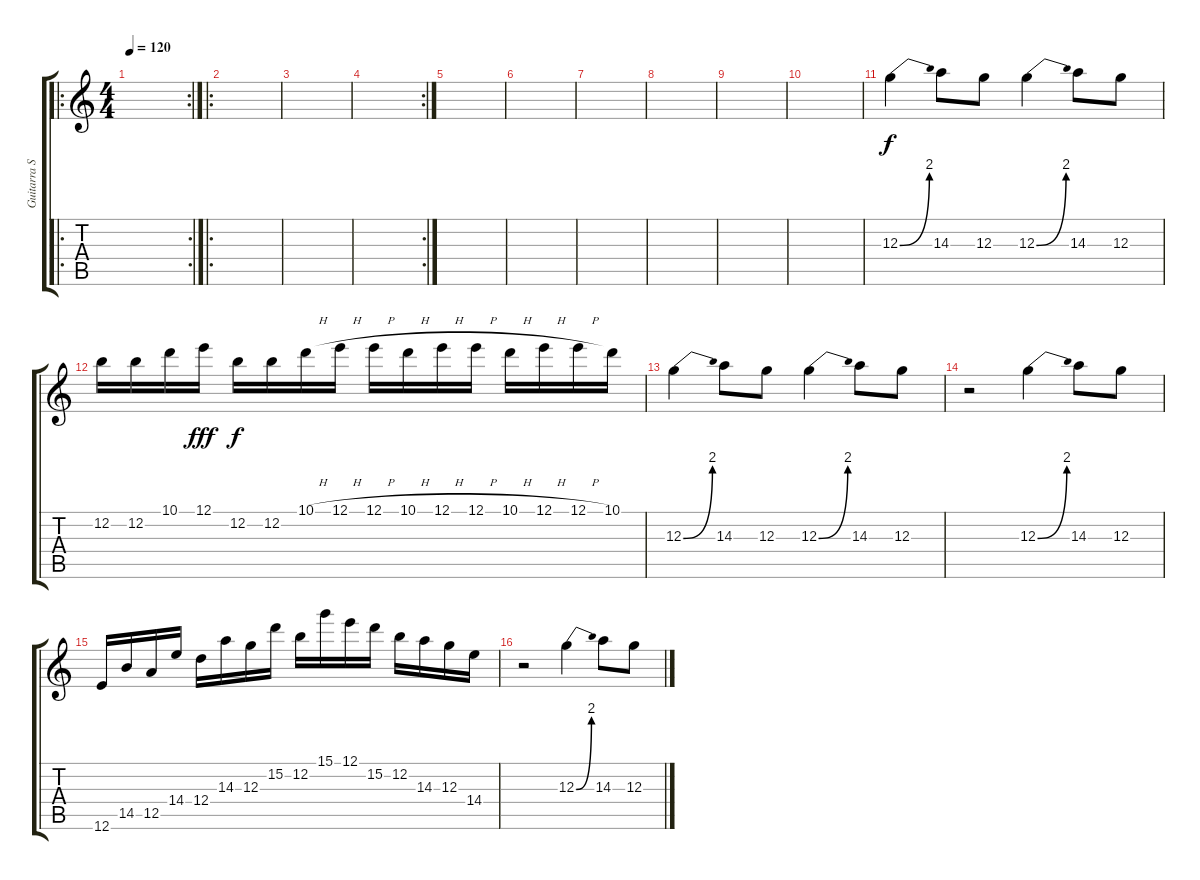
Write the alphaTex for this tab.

\track ("Guitarra Solo" "Guitarra S") {instrument overdrivenguitar}
\staff {score tabs}
\tuning (E4 B3 G3 D3 A2 E2) {hide}
\ro
\rc 2
\ts (4 4)
\tempo 120
\clef g2
\ks c
|
\ro
|
|
\rc 2
|
|
|
|
|
|
|
12.3{be (bend 0 0 60 8)}.4 14.3.8 12.3.8 12.3{be (bend 0 0 60 8)}.4 14.3.8 12.3.8 |
12.2.16 12.2.16 10.1.16 12.1.16{dy fff} 12.2.16{dy f} 12.2.16 10.1{h}.16 12.1{h}.16 12.1{h}.16 10.1{h}.16 12.1{h}.16 12.1{h}.16 10.1{h}.16 12.1{h}.16 12.1{h}.16 10.1.16 |
12.3{be (bend 0 0 60 8)}.4 14.3.8 12.3.8 12.3{be (bend 0 0 60 8)}.4 14.3.8 12.3.8 |
r.2 12.3{be (bend 0 0 60 8)}.4 14.3.8 12.3.8 |
12.6.16 14.5.16 12.5.16 14.4.16 12.4.16 14.3.16 12.3.16 15.2.16 12.2.16 15.1.16 12.1.16 15.2.16 12.2.16 14.3.16 12.3.16 14.4.16 |
r.2 12.3{be (bend 0 0 60 8)}.4 14.3.8 12.3.8
